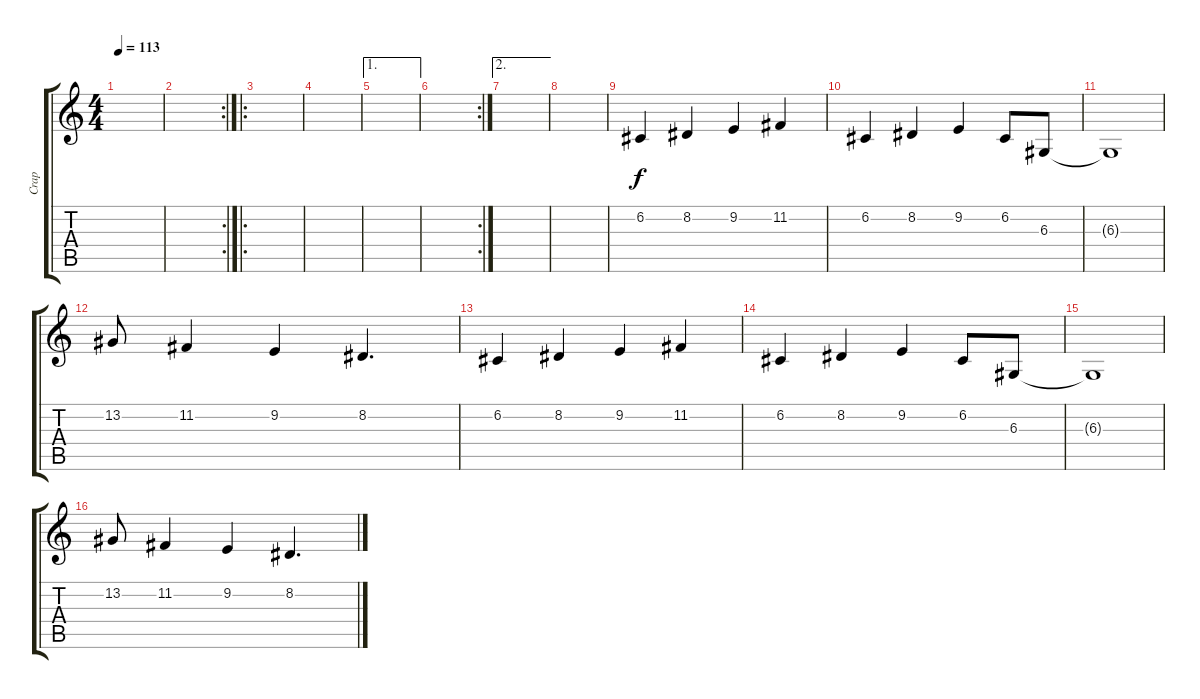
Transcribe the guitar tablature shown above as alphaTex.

\track ("Crap" "Crap") {instrument pad3polysynth}
\staff {score tabs}
\tuning (B3 G3 D3 A2 E2 B1) {hide}
\ts (4 4)
\tempo 113
\clef g2
\ks c
|
\rc 2
|
\ro
|
|
\ae 1
|
\rc 2
|
\ae 2
|
|
6.2.4 8.2.4 9.2.4 11.2.4 |
6.2.4 8.2.4 9.2.4 6.2.8 6.3.8 |
6.3{t}.1 |
13.2.8 11.2.4 9.2.4 8.2.4{d} |
6.2.4 8.2.4 9.2.4 11.2.4 |
6.2.4 8.2.4 9.2.4 6.2.8 6.3.8 |
6.3{t}.1 |
13.2.8 11.2.4 9.2.4 8.2.4{d}
